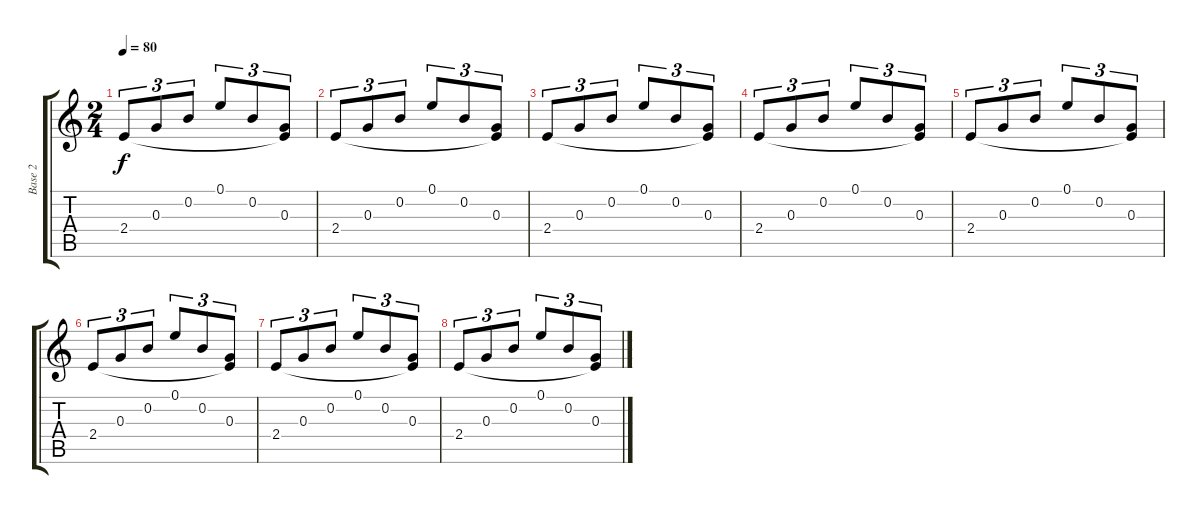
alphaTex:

\track ("Base 2" "Base 2") {instrument acousticguitarsteel}
\staff {score tabs}
\tuning (E4 B3 G3 D3 A2 E2) {hide}
\ts (2 4)
\tempo 80
\clef g2
\ks c
2.4.8{tu (3 2) dy f volume 9} 0.3.8{tu (3 2)} 0.2.8{tu (3 2)} 0.1.8{tu (3 2)} 0.2.8{tu (3 2)} (0.3 2.4{t}).8{tu (3 2)} |
2.4.8{tu (3 2) volume 7} 0.3.8{tu (3 2)} 0.2.8{tu (3 2)} 0.1.8{tu (3 2)} 0.2.8{tu (3 2)} (0.3 2.4{t}).8{tu (3 2)} |
2.4.8{tu (3 2) volume 5} 0.3.8{tu (3 2)} 0.2.8{tu (3 2)} 0.1.8{tu (3 2)} 0.2.8{tu (3 2)} (0.3 2.4{t}).8{tu (3 2)} |
2.4.8{tu (3 2) volume 3} 0.3.8{tu (3 2)} 0.2.8{tu (3 2)} 0.1.8{tu (3 2)} 0.2.8{tu (3 2)} (0.3 2.4{t}).8{tu (3 2)} |
2.4.8{tu (3 2) volume 1} 0.3.8{tu (3 2)} 0.2.8{tu (3 2)} 0.1.8{tu (3 2)} 0.2.8{tu (3 2)} (0.3 2.4{t}).8{tu (3 2)} |
2.4.8{tu (3 2) volume 0} 0.3.8{tu (3 2)} 0.2.8{tu (3 2)} 0.1.8{tu (3 2)} 0.2.8{tu (3 2)} (0.3 2.4{t}).8{tu (3 2)} |
2.4.8{tu (3 2)} 0.3.8{tu (3 2)} 0.2.8{tu (3 2)} 0.1.8{tu (3 2)} 0.2.8{tu (3 2)} (0.3 2.4{t}).8{tu (3 2)} |
2.4.8{tu (3 2)} 0.3.8{tu (3 2)} 0.2.8{tu (3 2)} 0.1.8{tu (3 2)} 0.2.8{tu (3 2)} (0.3 2.4{t}).8{tu (3 2)}
